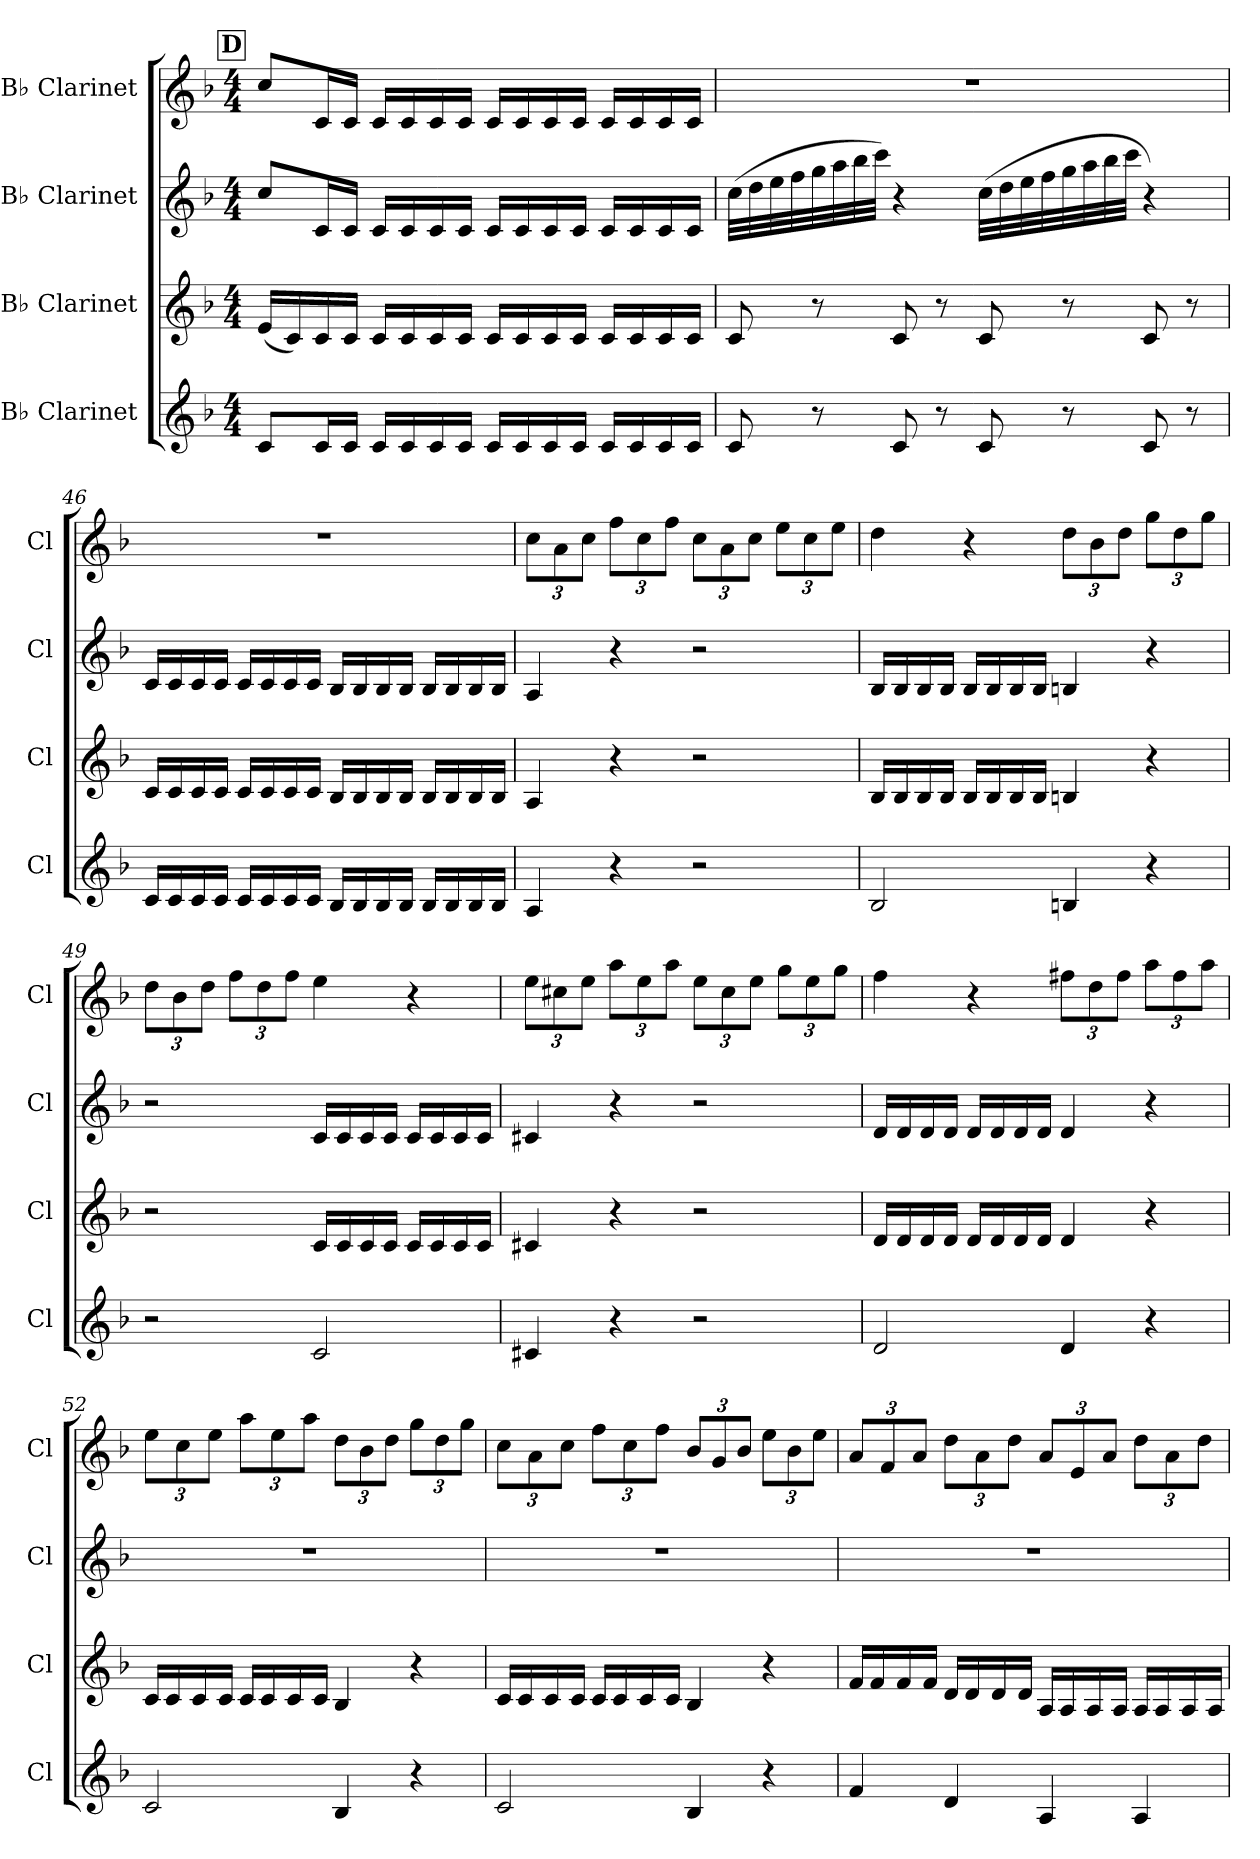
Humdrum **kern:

**kern	**kern	**kern	**kern
*part4	*part3	*part2	*part1
*staff4	*staff3	*staff2	*staff1
*I"B♭ Clarinet	*I"B♭ Clarinet	*I"B♭ Clarinet	*I"B♭ Clarinet
*I'Cl	*I'Cl	*I'Cl	*I'Cl
!!LO:LB:g=z
*clefG2	*clefG2	*clefG2	*clefG2
*ITrd1c2	*ITrd1c2	*ITrd1c2	*ITrd1c2
*k[b-e-a-]	*k[b-e-a-]	*k[b-e-a-]	*k[b-e-a-]
*M4/4	*M4/4	*M4/4	*M4/4
!!LO:REH:place=s1:a:B:fs=14:t=D
=44	=44	=44	=44
8B-/L	(<16d/LL	8b-/L	8b-/L
.	16B-/)	.	.
16B-/L	16B-/	16B-/L	16B-/L
16B-/JJ	16B-/JJ	16B-/JJ	16B-/JJ
16B-/LL	16B-/LL	16B-/LL	16B-/LL
16B-/	16B-/	16B-/	16B-/
16B-/	16B-/	16B-/	16B-/
16B-/JJ	16B-/JJ	16B-/JJ	16B-/JJ
16B-/LL	16B-/LL	16B-/LL	16B-/LL
16B-/	16B-/	16B-/	16B-/
16B-/	16B-/	16B-/	16B-/
16B-/JJ	16B-/JJ	16B-/JJ	16B-/JJ
16B-/LL	16B-/LL	16B-/LL	16B-/LL
16B-/	16B-/	16B-/	16B-/
16B-/	16B-/	16B-/	16B-/
16B-/JJ	16B-/JJ	16B-/JJ	16B-/JJ
=45	=45	=45	=45
8B-/	8B-/	(>32b-\LLL	1r
.	.	32cc\	.
.	.	32dd\	.
.	.	32ee-\	.
8r	8r	32ff\	.
.	.	32gg\	.
.	.	32aa-\	.
.	.	32bb-\JJJ)	.
8B-/	8B-/	4r	.
8r	8r	.	.
8B-/	8B-/	(>32b-\LLL	.
.	.	32cc\	.
.	.	32dd\	.
.	.	32ee-\	.
8r	8r	32ff\	.
.	.	32gg\	.
.	.	32aa-\	.
.	.	32bb-\JJJ	.
8B-/	8B-/	4r)	.
8r	8r	.	.
!!LO:PB:g=z
=46	=46	=46	=46
16B-/LL	16B-/LL	16B-/LL	1r
16B-/	16B-/	16B-/	.
16B-/	16B-/	16B-/	.
16B-/JJ	16B-/JJ	16B-/JJ	.
16B-/LL	16B-/LL	16B-/LL	.
16B-/	16B-/	16B-/	.
16B-/	16B-/	16B-/	.
16B-/JJ	16B-/JJ	16B-/JJ	.
16A-/LL	16A-/LL	16A-/LL	.
16A-/	16A-/	16A-/	.
16A-/	16A-/	16A-/	.
16A-/JJ	16A-/JJ	16A-/JJ	.
16A-/LL	16A-/LL	16A-/LL	.
16A-/	16A-/	16A-/	.
16A-/	16A-/	16A-/	.
16A-/JJ	16A-/JJ	16A-/JJ	.
=47	=47	=47	=47
*	*	*	*Xbrackettup
4G/	4G/	4G/	12b-\L
.	.	.	12g\
.	.	.	12b-\J
4r	4r	4r	12ee-\L
.	.	.	12b-\
.	.	.	12ee-\J
2r	2r	2r	12b-\L
.	.	.	12g\
.	.	.	12b-\J
.	.	.	12dd\L
.	.	.	12b-\
.	.	.	12dd\J
=48	=48	=48	=48
2A-/	16A-/LL	16A-/LL	4cc\
.	16A-/	16A-/	.
.	16A-/	16A-/	.
.	16A-/JJ	16A-/JJ	.
.	16A-/LL	16A-/LL	4r
.	16A-/	16A-/	.
.	16A-/	16A-/	.
.	16A-/JJ	16A-/JJ	.
4An/	4An/	4An/	12cc\L
.	.	.	12a-\
.	.	.	12cc\J
4r	4r	4r	12ff\L
.	.	.	12cc\
.	.	.	12ff\J
!!LO:LB:g=z
=49	=49	=49	=49
2r	2r	2r	12cc\L
.	.	.	12a-\
.	.	.	12cc\J
.	.	.	12ee-\L
.	.	.	12cc\
.	.	.	12ee-\J
2B-/	16B-/LL	16B-/LL	4dd\
.	16B-/	16B-/	.
.	16B-/	16B-/	.
.	16B-/JJ	16B-/JJ	.
.	16B-/LL	16B-/LL	4r
.	16B-/	16B-/	.
.	16B-/	16B-/	.
.	16B-/JJ	16B-/JJ	.
=50	=50	=50	=50
4Bn/	4Bn/	4Bn/	12dd\L
.	.	.	12bn\
.	.	.	12dd\J
4r	4r	4r	12gg\L
.	.	.	12dd\
.	.	.	12gg\J
2r	2r	2r	12dd\L
.	.	.	12b\
.	.	.	12dd\J
.	.	.	12ff\L
.	.	.	12dd\
.	.	.	12ff\J
=51	=51	=51	=51
2c/	16c/LL	16c/LL	4ee-\
.	16c/	16c/	.
.	16c/	16c/	.
.	16c/JJ	16c/JJ	.
.	16c/LL	16c/LL	4r
.	16c/	16c/	.
.	16c/	16c/	.
.	16c/JJ	16c/JJ	.
4c/	4c/	4c/	12een\L
.	.	.	12cc\
.	.	.	12ee\J
4r	4r	4r	12gg\L
.	.	.	12ee\
.	.	.	12gg\J
=52	=52	=52	=52
2B-/	16B-/LL	1r	12dd\L
.	16B-/	.	.
.	.	.	12b-\
.	16B-/	.	.
.	.	.	12dd\J
.	16B-/JJ	.	.
.	16B-/LL	.	12gg\L
.	16B-/	.	.
.	.	.	12dd\
.	16B-/	.	.
.	.	.	12gg\J
.	16B-/JJ	.	.
4A-/	4A-/	.	12cc\L
.	.	.	12a-\
.	.	.	12cc\J
4r	4r	.	12ff\L
.	.	.	12cc\
.	.	.	12ff\J
!!LO:LB:g=z
=53	=53	=53	=53
2B-/	16B-/LL	1r	12b-\L
.	16B-/	.	.
.	.	.	12g\
.	16B-/	.	.
.	.	.	12b-\J
.	16B-/JJ	.	.
.	16B-/LL	.	12ee-\L
.	16B-/	.	.
.	.	.	12b-\
.	16B-/	.	.
.	.	.	12ee-\J
.	16B-/JJ	.	.
4A-/	4A-/	.	12a-/L
.	.	.	12f/
.	.	.	12a-/J
4r	4r	.	12dd\L
.	.	.	12a-\
.	.	.	12dd\J
=54	=54	=54	=54
4e-/	16e-/LL	1r	12g/L
.	16e-/	.	.
.	.	.	12e-/
.	16e-/	.	.
.	.	.	12g/J
.	16e-/JJ	.	.
4c/	16c/LL	.	12cc\L
.	16c/	.	.
.	.	.	12g\
.	16c/	.	.
.	.	.	12cc\J
.	16c/JJ	.	.
4G/	16G/LL	.	12g/L
.	16G/	.	.
.	.	.	12d/
.	16G/	.	.
.	.	.	12g/J
.	16G/JJ	.	.
4G/	16G/LL	.	12cc\L
.	16G/	.	.
.	.	.	12g\
.	16G/	.	.
.	.	.	12cc\J
.	16G/JJ	.	.
=	=	=	=
*-	*-	*-	*-
